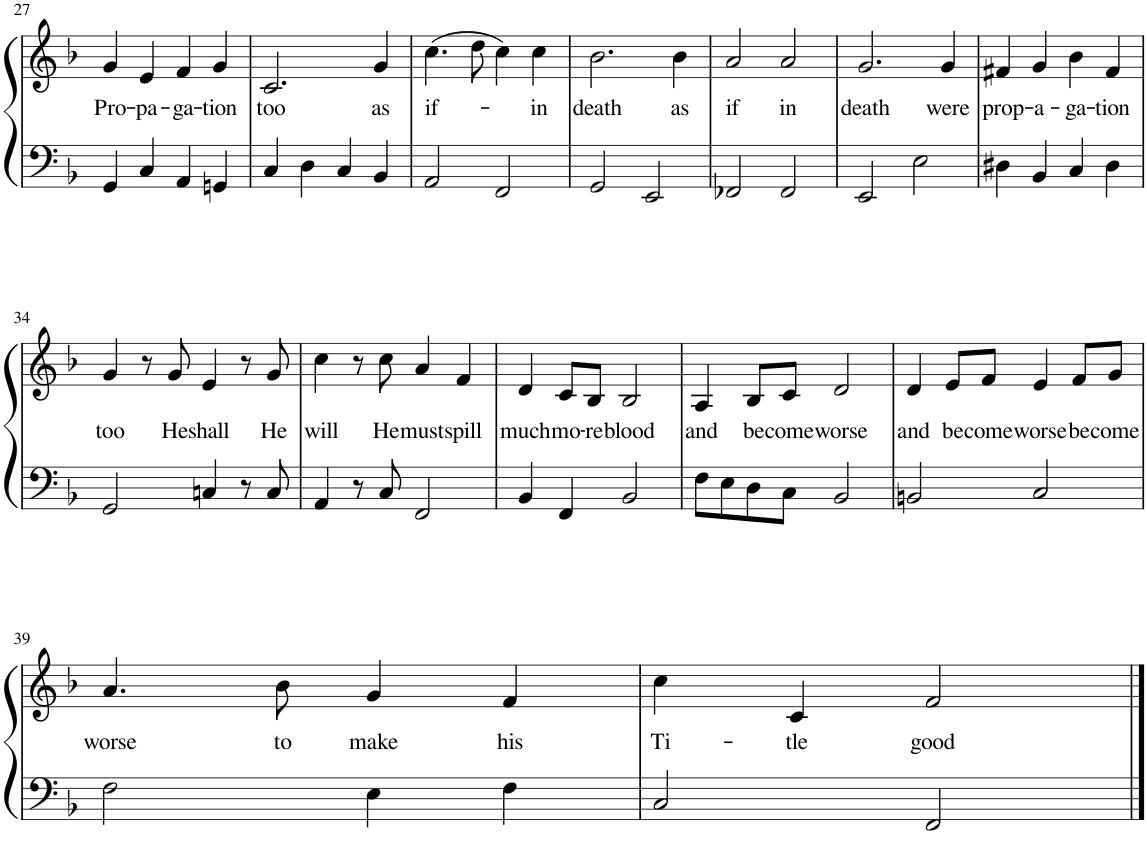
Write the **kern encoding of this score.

**kern	**kern	**text
*part1	*part1	*part1
*staff2	*staff1	*staff1
*I"Harpsichord	*	*
*I'Hch.	*	*
!!LO:PB:g=z
*clefF4	*clefG2	*
*k[b-]	*k[b-]	*
*M4/4	*M4/4	*
*met(c)	*met(c)	*
=27	=27	=27
!	!	!LO:LY:b
4GG/	4g/	Pro-
!	!	!LO:LY:b
4C/	4e/	-pa-
!	!	!LO:LY:b
4AA/	4f/	-ga-
!	!	!LO:LY:b
4GGn/	4g/	-tion
=28	=28	=28
!	!	!LO:LY:b
4C/	2.c/	too
4D\	.	.
4C/	.	.
!	!	!LO:LY:b
4BB-/	4g/	as
=29	=29	=29
!	!	!LO:LY:b
2AA/	(4.cc\	if-
.	8dd\	.
2FF/	4cc\)	.
!	!	!LO:LY:b
.	4cc\	-in
=30	=30	=30
!	!	!LO:LY:b
2GG/	2.b-\	death
2EE/	.	.
!	!	!LO:LY:b
.	4b-\	as
=31	=31	=31
!	!	!LO:LY:b
2FF-X/	2a/	if
!	!	!LO:LY:b
2FF-/	2a/	in
=32	=32	=32
!	!	!LO:LY:b
2EE/	2.g/	death
2E\	.	.
!	!	!LO:LY:b
.	4g/	were
=33	=33	=33
!	!	!LO:LY:b
4D#X\	4f#X/	prop-
!	!	!LO:LY:b
4BB-/	4g/	-a-
!	!	!LO:LY:b
4C/	4b-\	-ga-
!	!	!LO:LY:b
4D#\	4f#/	-tion
!!LO:LB:g=z
=34	=34	=34
!	!	!LO:LY:b
2GG/	4g/	too
.	8r	.
!	!	!LO:LY:b
.	8g/	He
!	!	!LO:LY:b
4Cn/	4e/	shall
8r	8r	.
!	!	!LO:LY:b
8C/	8g/	He
=35	=35	=35
!	!	!LO:LY:b
4AA/	4cc\	will
8r	8r	.
!	!	!LO:LY:b
8C/	8cc\	He
!	!	!LO:LY:b
2FF/	4a/	must
!	!	!LO:LY:b
.	4f/	spill
=36	=36	=36
!	!	!LO:LY:b
4BB-/	4d/	much
!	!	!LO:LY:b
4FF/	8c/L	mo-
!	!	!LO:LY:b
.	8B-/J	-re
!	!	!LO:LY:b
2BB-/	2B-/	blood
=37	=37	=37
!	!	!LO:LY:b
8F\L	4A/	and
8E\	.	.
!	!	!LO:LY:b
8D\	8B-/L	be
!	!	!LO:LY:b
8C\J	8c/J	come
!	!	!LO:LY:b
2BB-/	2d/	worse
=38	=38	=38
!	!	!LO:LY:b
2BBn/	4d/	and
!	!	!LO:LY:b
.	8e/L	be
!	!	!LO:LY:b
.	8f/J	come
!	!	!LO:LY:b
2C/	4e/	worse
!	!	!LO:LY:b
.	8f/L	be
!	!	!LO:LY:b
.	8g/J	come
!!LO:LB:g=z
=39	=39	=39
!	!	!LO:LY:b
2F\	4.a/	worse
!	!	!LO:LY:b
.	8b-\	to
!	!	!LO:LY:b
4E\	4g/	make
!	!	!LO:LY:b
4F\	4f/	his
=40	=40	=40
!	!	!LO:LY:b
2C/	4cc\	Ti-
!	!	!LO:LY:b
.	4c/	-tle
!	!	!LO:LY:b
2FF/	2f/	good
==	==	==
*-	*-	*-
